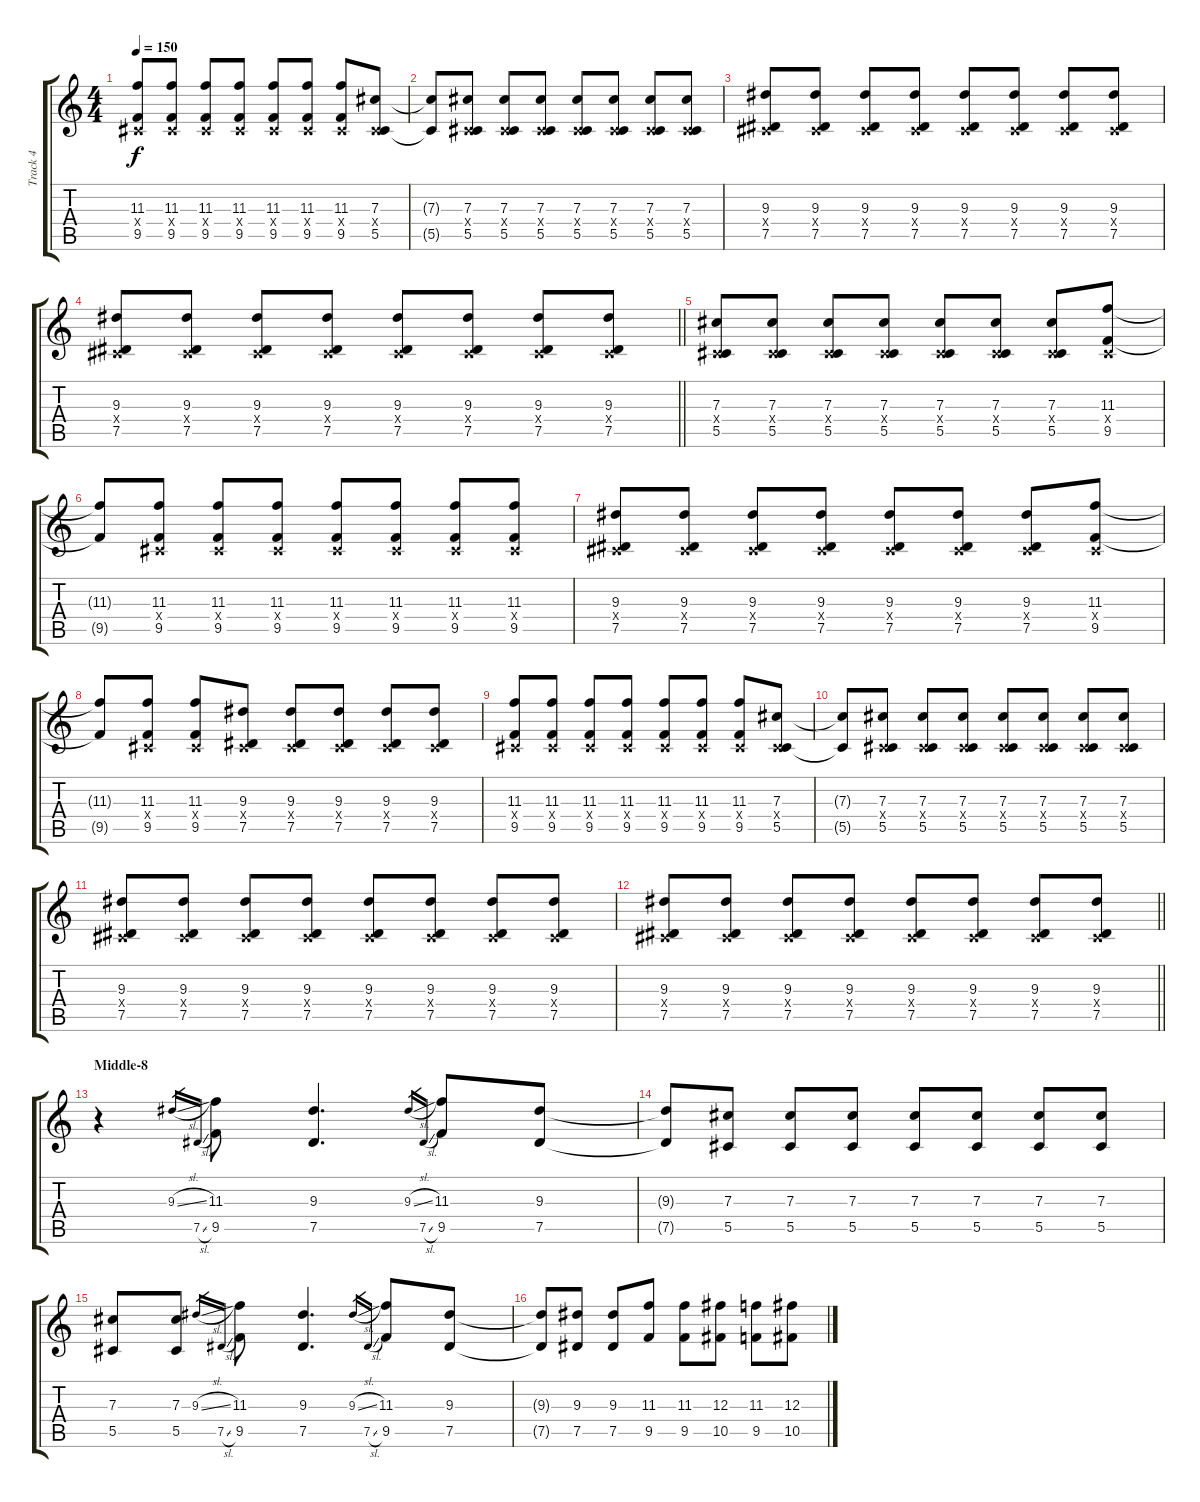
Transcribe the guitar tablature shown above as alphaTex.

\track ("Track 4" "Track 4") {instrument distortionguitar}
\staff {score tabs}
\tuning (Eb4 Bb3 Gb3 Db3 Ab2 Db2) {hide}
\ts (4 4)
\tempo 150
\clef g2
\ks c
(11.3 0.4{x} 9.5).8{dy f} (11.3 0.4{x} 9.5).8 (11.3 0.4{x} 9.5).8 (11.3 0.4{x} 9.5).8 (11.3 0.4{x} 9.5).8 (11.3 0.4{x} 9.5).8 (11.3 0.4{x} 9.5).8 (7.3 0.4{x} 5.5).8 |
(7.3{t} 5.5{t}).8 (7.3 0.4{x} 5.5).8 (7.3 0.4{x} 5.5).8 (7.3 0.4{x} 5.5).8 (7.3 0.4{x} 5.5).8 (7.3 0.4{x} 5.5).8 (7.3 0.4{x} 5.5).8 (7.3 0.4{x} 5.5).8 |
(9.3 0.4{x} 7.5).8 (9.3 0.4{x} 7.5).8 (9.3 0.4{x} 7.5).8 (9.3 0.4{x} 7.5).8 (9.3 0.4{x} 7.5).8 (9.3 0.4{x} 7.5).8 (9.3 0.4{x} 7.5).8 (9.3 0.4{x} 7.5).8 |
\barLineRight lightlight
(9.3 0.4{x} 7.5).8 (9.3 0.4{x} 7.5).8 (9.3 0.4{x} 7.5).8 (9.3 0.4{x} 7.5).8 (9.3 0.4{x} 7.5).8 (9.3 0.4{x} 7.5).8 (9.3 0.4{x} 7.5).8 (9.3 0.4{x} 7.5).8 |
(7.3 0.4{x} 5.5).8 (7.3 0.4{x} 5.5).8 (7.3 0.4{x} 5.5).8 (7.3 0.4{x} 5.5).8 (7.3 0.4{x} 5.5).8 (7.3 0.4{x} 5.5).8 (7.3 0.4{x} 5.5).8 (11.3 0.4{x} 9.5).8 |
(11.3{t} 9.5{t}).8 (11.3 0.4{x} 9.5).8 (11.3 0.4{x} 9.5).8 (11.3 0.4{x} 9.5).8 (11.3 0.4{x} 9.5).8 (11.3 0.4{x} 9.5).8 (11.3 0.4{x} 9.5).8 (11.3 0.4{x} 9.5).8 |
(9.3 0.4{x} 7.5).8 (9.3 0.4{x} 7.5).8 (9.3 0.4{x} 7.5).8 (9.3 0.4{x} 7.5).8 (9.3 0.4{x} 7.5).8 (9.3 0.4{x} 7.5).8 (9.3 0.4{x} 7.5).8 (11.3 0.4{x} 9.5).8 |
(11.3{t} 9.5{t}).8 (11.3 0.4{x} 9.5).8 (11.3 0.4{x} 9.5).8 (9.3 0.4{x} 7.5).8 (9.3 0.4{x} 7.5).8 (9.3 0.4{x} 7.5).8 (9.3 0.4{x} 7.5).8 (9.3 0.4{x} 7.5).8 |
(11.3 0.4{x} 9.5).8 (11.3 0.4{x} 9.5).8 (11.3 0.4{x} 9.5).8 (11.3 0.4{x} 9.5).8 (11.3 0.4{x} 9.5).8 (11.3 0.4{x} 9.5).8 (11.3 0.4{x} 9.5).8 (7.3 0.4{x} 5.5).8 |
(7.3{t} 5.5{t}).8 (7.3 0.4{x} 5.5).8 (7.3 0.4{x} 5.5).8 (7.3 0.4{x} 5.5).8 (7.3 0.4{x} 5.5).8 (7.3 0.4{x} 5.5).8 (7.3 0.4{x} 5.5).8 (7.3 0.4{x} 5.5).8 |
(9.3 0.4{x} 7.5).8 (9.3 0.4{x} 7.5).8 (9.3 0.4{x} 7.5).8 (9.3 0.4{x} 7.5).8 (9.3 0.4{x} 7.5).8 (9.3 0.4{x} 7.5).8 (9.3 0.4{x} 7.5).8 (9.3 0.4{x} 7.5).8 |
\barLineRight lightlight
(9.3 0.4{x} 7.5).8 (9.3 0.4{x} 7.5).8 (9.3 0.4{x} 7.5).8 (9.3 0.4{x} 7.5).8 (9.3 0.4{x} 7.5).8 (9.3 0.4{x} 7.5).8 (9.3 0.4{x} 7.5).8 (9.3 0.4{x} 7.5).8 |
\section ("" "Middle-8")
r.4{volume 13} 9.3{sl}.16{gr} 7.5{sl}.16{gr} (11.3 9.5).8 (9.3 7.5).4{d} 9.3{sl}.16{gr} 7.5{sl}.16{gr} (11.3 9.5).8 (9.3 7.5).8 |
(9.3{t} 7.5{t}).8 (7.3 5.5).8 (7.3 5.5).8 (7.3 5.5).8 (7.3 5.5).8 (7.3 5.5).8 (7.3 5.5).8 (7.3 5.5).8 |
(7.3 5.5).8 (7.3 5.5).8 9.3{sl}.16{gr} 7.5{sl}.16{gr} (11.3 9.5).8 (9.3 7.5).4{d} 9.3{sl}.16{gr} 7.5{sl}.16{gr} (11.3 9.5).8 (9.3 7.5).8 |
(9.3{t} 7.5{t}).8 (9.3 7.5).8 (9.3 7.5).8 (11.3 9.5).8 (11.3 9.5).8 (12.3 10.5).8 (11.3 9.5).8 (12.3 10.5).8
